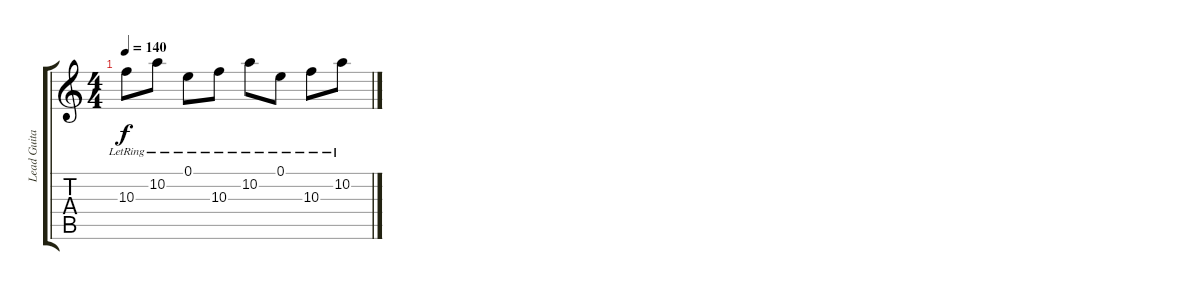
\track ("Lead Guitar - John Frusciante" "Lead Guita") {instrument electricguitarjazz}
\staff {score tabs}
\tuning (E4 B3 G3 D3 A2 E2) {hide}
\ts (4 4)
\tempo 140
\clef g2
\ks c
10.3{lr}.8{dy f} 10.2{lr}.8 0.1{lr}.8 10.3{lr}.8 10.2{lr}.8 0.1{lr}.8 10.3{lr}.8 10.2{lr}.8
